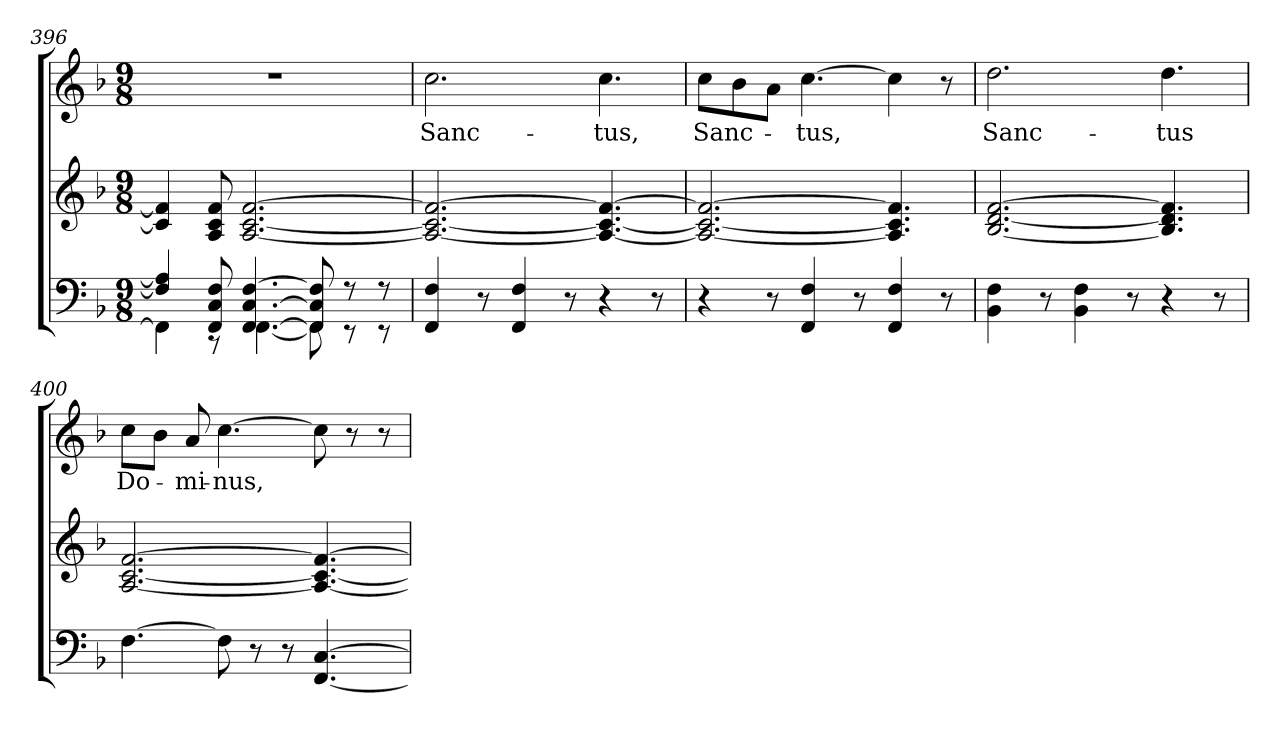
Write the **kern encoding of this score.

**kern	**kern	**kern	**text
*part2	*part2	*part1	*part1
*staff3	*staff2	*staff1	*staff1
*clefF4	*clefG2	*clefG2	*
*	*	*ITrd7c12	*
*k[b-]	*k[b-]	*k[b-]	*
*F:	*F:	*F:	*
*M9/8	*M9/8	*M9/8	*
=396	=396	=396	=396
*^	*	*	*
4F/] 4A/]	4FF\]	4c/] 4f/]	8%9r	.
8FF/ 8C/ 8F/	8rBBB	8A/ 8c/ 8f/	.	.
[>4.FF/ [>4.C/ [>4.F/	[<4.FF\	[2.A/ [2.c/ [2.f/	.	.
8FF/] 8C/] 8F/]	8FF\]	.	.	.
8r	8r	.	.	.
8r	8r	.	.	.
=397	=397	=397	=397	=397
!	!	!	!	!LO:LY:b
*v	*v	*	*	*
4FF/ 4F/	2.A/_ 2.c/_ 2.f/_	2.c\	Sanc-
8r	.	.	.
4FF/ 4F/	.	.	.
8r	.	.	.
!	!	!	!LO:LY:b
4r	4.A/_ 4.c/_ 4.f/_	4.c\	-tus,
8r	.	.	.
=398	=398	=398	=398
!	!	!	!LO:LY:b
4r	2.A/_ 2.c/_ 2.f/_	8c\L	Sanc-
.	.	8B-\	.
8r	.	8A\J	.
!	!	!	!LO:LY:b
4FF/ 4F/	.	[4.c\	-tus,
8r	.	.	.
4FF/ 4F/	4.A/] 4.c/] 4.f/]	4c\]	.
8r	.	8r	.
=399	=399	=399	=399
!	!	!	!LO:LY:b
4BB-\ 4F\	[2.B-/ [2.d/ [2.f/	2.d\	Sanc-
8r	.	.	.
4BB-\ 4F\	.	.	.
8r	.	.	.
!	!	!	!LO:LY:b
4r	4.B-/] 4.d/] 4.f/]	4.d\	-tus
8r	.	.	.
!!LO:LB:g=z
=400	=400	=400	=400
!	!	!	!LO:LY:b
[4.F\	[2.A/ [2.c/ [2.f/	8c\L	Do-
.	.	8B-\J	.
!	!	!	!LO:LY:b
.	.	8A/	-mi-
!	!	!	!LO:LY:b
8F\]	.	[4.c\	-nus,
8r	.	.	.
8r	.	.	.
[4.FF/ [4.C/	4.A/_ 4.c/_ 4.f/_	8c\]	.
.	.	8r	.
.	.	8r	.
=	=	=	=
*-	*-	*-	*-
